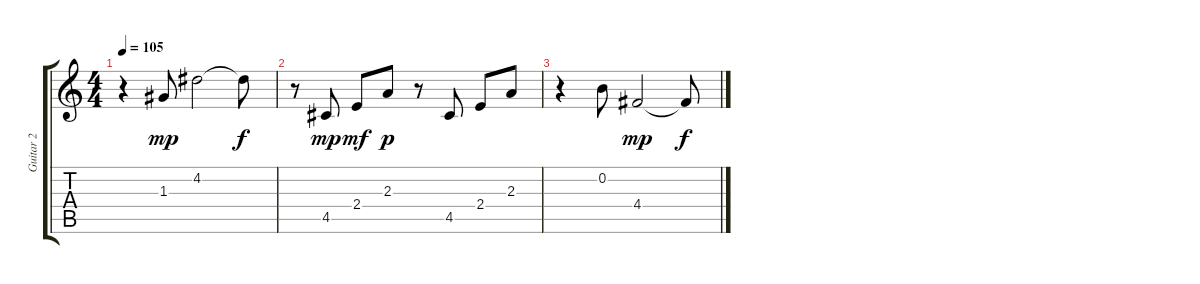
\track ("Guitar 2" "Guitar 2") {instrument electricguitarmuted}
\staff {score tabs}
\tuning (E4 B3 G3 D3 A2 E2) {hide}
\ts (4 4)
\tempo 105
\clef g2
\ks c
r.4{dy f} 1.3.8{dy mp} 4.2.2 4.2{t}.8{dy f} |
r.8 4.5.8{dy mp} 2.4.8{dy mf} 2.3.8{dy p} r.8 4.5.8 2.4.8 2.3.8 |
r.4 0.2.8 4.4.2{dy mp} 4.4{t}.8{dy f}
